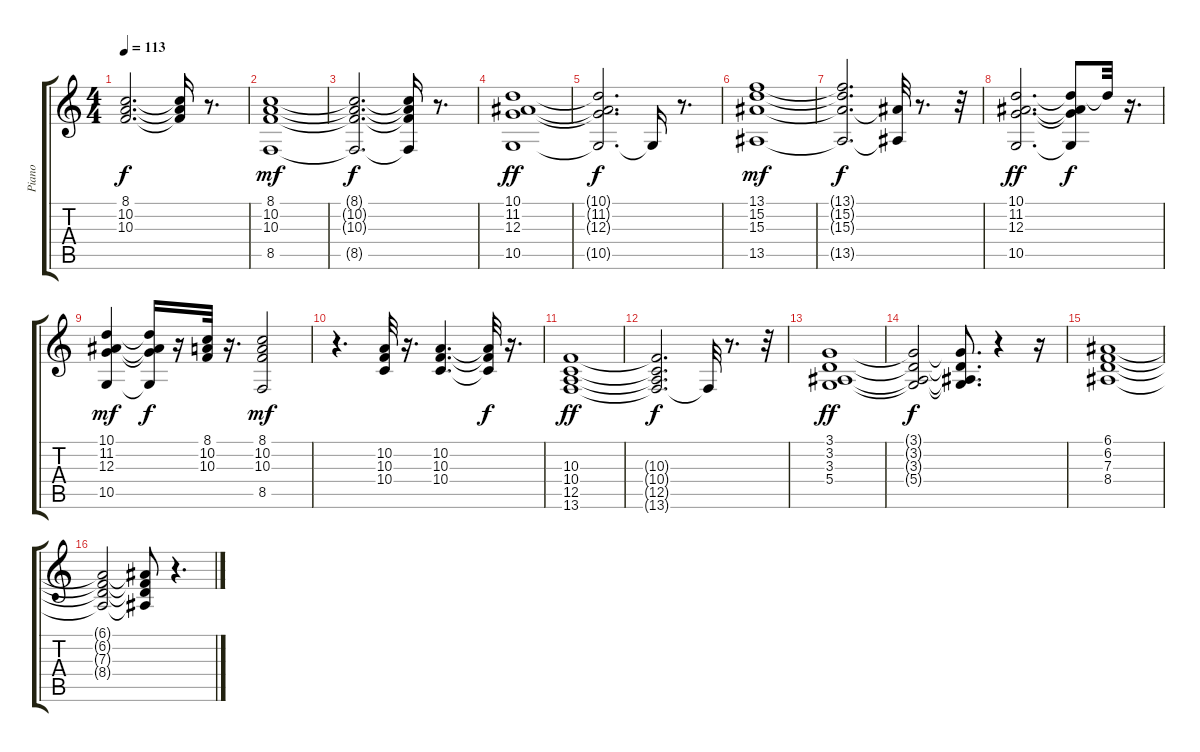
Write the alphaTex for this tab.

\track ("Piano" "Piano") {instrument honkytonkpiano}
\staff {score tabs}
\tuning (E4 B3 G3 D3 A2 E2) {hide}
\ts (4 4)
\tempo 113
\clef g2
\ks c
(8.1{t} 10.2{t} 10.3{t}).2{d dy f} (8.1{t} 10.2{t} 10.3{t}).16 r.8{d} |
(8.1 10.2 10.3 8.5).1{dy mf} |
(8.1{t} 10.2{t} 10.3{t} 8.5{t}).2{d dy f} (8.1{t} 10.2{t} 10.3{t} 8.5{t}).16 r.8{d} |
(10.1 11.2 12.3 10.5).1{dy ff} |
(10.1{t} 11.2{t} 12.3{t} 10.5{t}).2{d dy f} 10.5{t}.16 r.8{d} |
(13.1 15.2 15.3 13.5).1{dy mf} |
(13.1{t} 15.2{t} 15.3{t} 13.5{t}).2{d dy f} (15.3{t} 13.5{t}).32 r.8{d} r.32 |
(10.1 11.2 12.3 10.5).2{d dy ff} (10.1{t} 11.2{t} 12.3{t} 10.5{t}).8{dy f} 10.1{t}.32 r.16{d} |
(10.1 11.2 12.3 10.5).4{dy mf} (10.1{t} 11.2{t} 12.3{t} 10.5{t}).16{dy f} r.16 (8.1 10.2 10.3).32 r.16{d} (8.1 10.2 10.3 8.5).2{dy mf} |
r.4{d} (10.2 10.3 10.4).32 r.16{d} (10.2 10.3 10.4).4{d} (10.2{t} 10.3{t} 10.4{t}).32{dy f} r.16{d} |
(10.3 10.4 12.5 13.6).1{dy ff} |
(10.3{t} 10.4{t} 12.5{t} 13.6{t}).2{d dy f} 13.6{t}.32 r.8{d} r.32 |
(3.1 3.2 3.3 5.4).1{dy ff} |
(3.1{t} 3.2{t} 3.3{t} 5.4{t}).2{dy f} (3.1{t} 3.2{t} 3.3{t} 5.4{t}).8{d} r.4 r.16 |
(6.1 6.2 7.3 8.4).1 |
(6.1{t} 6.2{t} 7.3{t} 8.4{t}).2 (6.1{t} 6.2{t} 7.3{t} 8.4{t}).8 r.4{d}
